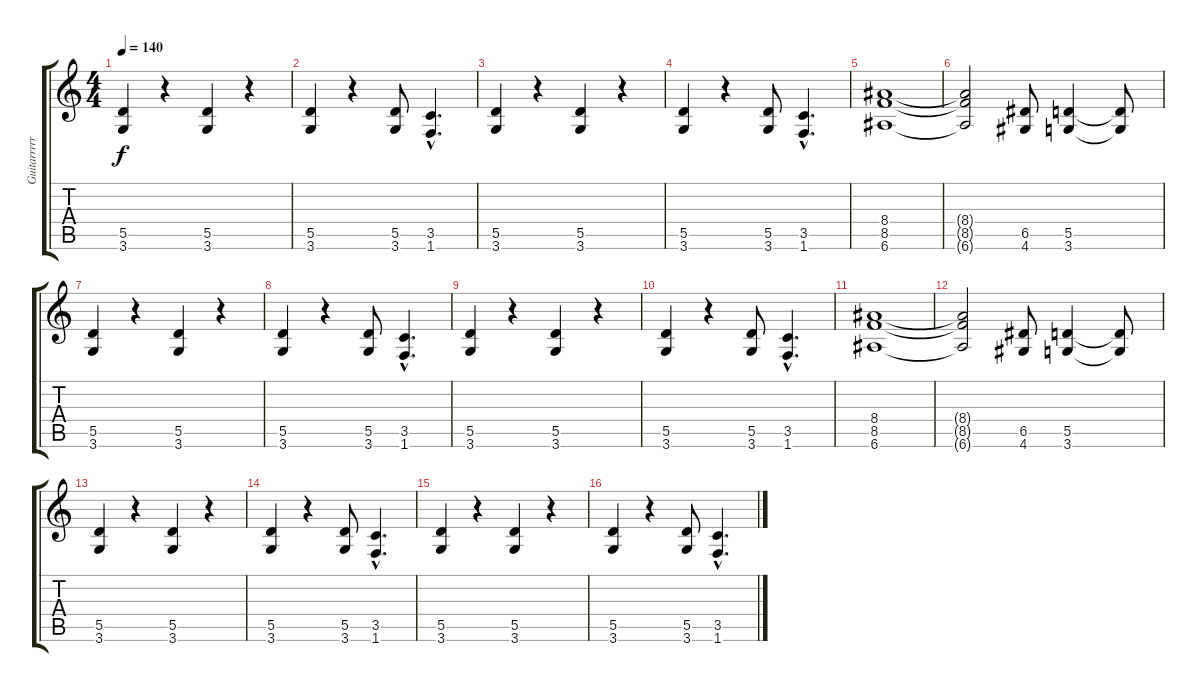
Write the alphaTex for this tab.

\track ("Guitarrrrrrrrrr" "Guitarrrrr") {instrument distortionguitar}
\staff {score tabs}
\tuning (E4 B3 G3 D3 A2 E2) {hide}
\ts (4 4)
\tempo 140
\clef g2
\ks c
(5.5 3.6).4{dy f} r.4 (5.5 3.6).4 r.4 |
(5.5 3.6).4 r.4 (5.5 3.6).8 (3.5{hac} 1.6{hac}).4{d} |
(5.5 3.6).4 r.4 (5.5 3.6).4 r.4 |
(5.5 3.6).4 r.4 (5.5 3.6).8 (3.5{hac} 1.6{hac}).4{d} |
(8.4 8.5 6.6).1 |
(8.4{t} 8.5{t} 6.6{t}).2 (6.5 4.6).8 (5.5 3.6).4 (5.5{t} 3.6{t}).8 |
(5.5 3.6).4 r.4 (5.5 3.6).4 r.4 |
(5.5 3.6).4 r.4 (5.5 3.6).8 (3.5{hac} 1.6{hac}).4{d} |
(5.5 3.6).4 r.4 (5.5 3.6).4 r.4 |
(5.5 3.6).4 r.4 (5.5 3.6).8 (3.5{hac} 1.6{hac}).4{d} |
(8.4 8.5 6.6).1 |
(8.4{t} 8.5{t} 6.6{t}).2 (6.5 4.6).8 (5.5 3.6).4 (5.5{t} 3.6{t}).8 |
(5.5 3.6).4 r.4 (5.5 3.6).4 r.4 |
(5.5 3.6).4 r.4 (5.5 3.6).8 (3.5{hac} 1.6{hac}).4{d} |
(5.5 3.6).4 r.4 (5.5 3.6).4 r.4 |
(5.5 3.6).4 r.4 (5.5 3.6).8 (3.5{hac} 1.6{hac}).4{d}
